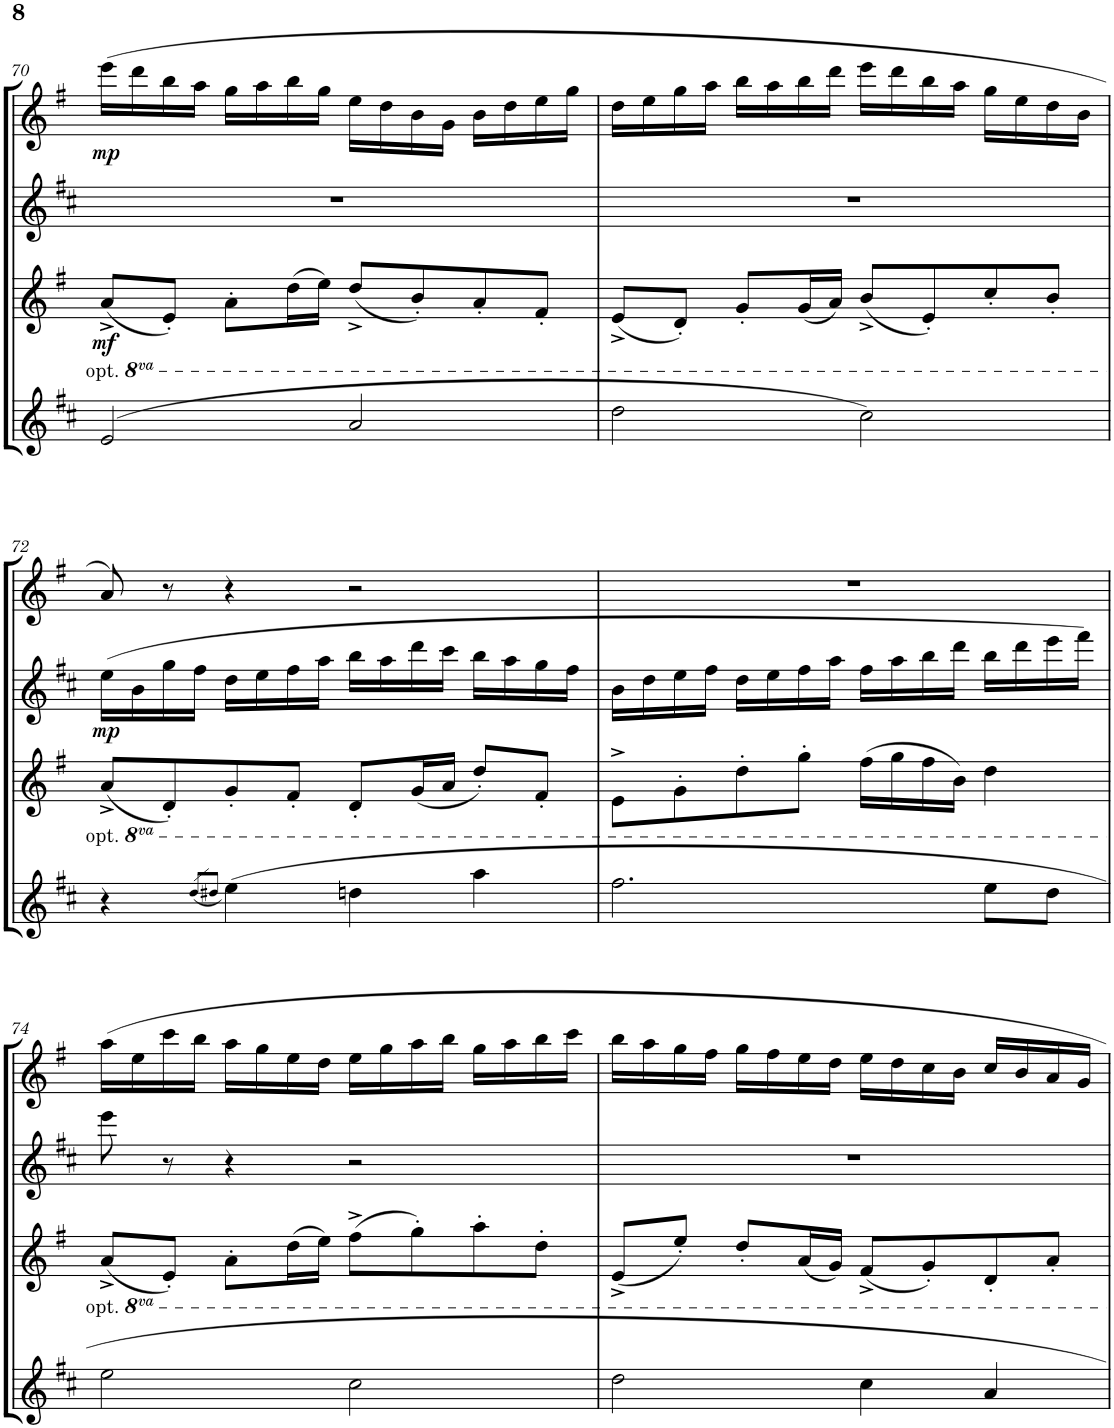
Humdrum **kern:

**kern	**kern	**dynam	**kern	**dynam	**kern	**dynam
*part4	*part3	*part3	*part2	*part2	*part1	*part1
*staff4	*staff3	*staff3	*staff2	*staff2	*staff1	*staff1
*I"Baritone Saxophone	*I"Tenor Saxophone	*	*I"Alto Saxophone	*	*I"Soprano Saxophone	*
*I'Bar Sax	*I'T Sax	*	*I'A Sax	*	*I'S Sax	*
!!LO:PB:g=z
*clefG2	*clefG2	*	*clefG2	*	*clefG2	*
*Trd12c21	*Trd8c14	*	*Trd5c9	*	*Trd1c2	*
*k[f#c#]	*k[f#]	*	*k[f#c#]	*	*k[f#]	*
*M4/4	*M4/4	*	*M4/4	*	*M4/4	*
=70	=70	=70	=70	=70	=70	=70
!	!	!LO:DY:b	!	!	!	!LO:DY:b
(2e/	(8a^/L	mf	1r	.	(16eee\LL	mp
.	.	.	.	.	16ddd\	.
.	8e'/J)	.	.	.	16bb\	.
.	.	.	.	.	16aa\JJ	.
.	8a'\L	.	.	.	16gg\LL	.
.	.	.	.	.	16aa\	.
.	(16dd\L	.	.	.	16bb\	.
.	16ee\JJ)	.	.	.	16gg\JJ	.
2a/	(8dd^/L	.	.	.	16ee\LL	.
.	.	.	.	.	16dd\	.
.	8b'/)	.	.	.	16b\	.
.	.	.	.	.	16g\JJ	.
.	8a'/	.	.	.	16b\LL	.
.	.	.	.	.	16dd\	.
.	8f#'/J	.	.	.	16ee\	.
.	.	.	.	.	16gg\JJ	.
=71	=71	=71	=71	=71	=71	=71
2dd\	(8e^/L	.	1r	.	16dd\LL	.
.	.	.	.	.	16ee\	.
.	8d'/J)	.	.	.	16gg\	.
.	.	.	.	.	16aa\JJ	.
.	8g'/L	.	.	.	16bb\LL	.
.	.	.	.	.	16aa\	.
.	(16g/L	.	.	.	16bb\	.
.	16a/JJ)	.	.	.	16ddd\JJ	.
2cc#\)	(8b^/L	.	.	.	16eee\LL	.
.	.	.	.	.	16ddd\	.
.	8e'/)	.	.	.	16bb\	.
.	.	.	.	.	16aa\JJ	.
.	8cc'/	.	.	.	16gg\LL	.
.	.	.	.	.	16ee\	.
.	8b'/J	.	.	.	16dd\	.
.	.	.	.	.	16b\JJ	.
!!LO:LB:g=z
=72	=72	=72	=72	=72	=72	=72
!	!	!	!	!LO:DY:b	!	!
4r	(8a^/L	.	(16ee\LL	mp	8a/)	.
.	.	.	16b\	.	.	.
.	8d'/)	.	16gg\	.	8r	.
.	.	.	16ff#\JJ	.	.	.
(8qdd/L	.	.	.	.	.	.
8qdd#X/J	.	.	.	.	.	.
4ee\)	8g'/	.	16dd\LL	.	4r	.
.	.	.	16ee\	.	.	.
.	8f#'/J	.	16ff#\	.	.	.
.	.	.	16aa\JJ	.	.	.
4ddn\	8d'/L	.	16bb\LL	.	2r	.
.	.	.	16aa\	.	.	.
.	(16g/L	.	16ddd\	.	.	.
.	16a/JJ	.	16ccc#\JJ	.	.	.
4aa\	8dd'/L)	.	16bb\LL	.	.	.
.	.	.	16aa\	.	.	.
.	8f#'/J	.	16gg\	.	.	.
.	.	.	16ff#\JJ	.	.	.
=73	=73	=73	=73	=73	=73	=73
2.ff#\	8e^\L	.	16b\LL	.	1r	.
.	.	.	16dd\	.	.	.
.	8g'\	.	16ee\	.	.	.
.	.	.	16ff#\JJ	.	.	.
.	8dd'\	.	16dd\LL	.	.	.
.	.	.	16ee\	.	.	.
.	8gg'\J	.	16ff#\	.	.	.
.	.	.	16aa\JJ	.	.	.
.	(16ff#\LL	.	16ff#\LL	.	.	.
.	16gg\	.	16aa\	.	.	.
.	16ff#\	.	16bb\	.	.	.
.	16b\JJ)	.	16ddd\JJ	.	.	.
8ee\L	4dd\	.	16bb\LL	.	.	.
.	.	.	16ddd\	.	.	.
8dd\J	.	.	16eee\	.	.	.
.	.	.	16fff#\JJ)	.	.	.
!!LO:LB:g=z
=74	=74	=74	=74	=74	=74	=74
2ee\	(8a^/L	.	8eee\	.	16aa\LL	.
.	.	.	.	.	16ee\	.
.	8e'/J)	.	8r	.	16ccc\	.
.	.	.	.	.	16bb\JJ	.
.	8a'\L	.	4r	.	16aa\LL	.
.	.	.	.	.	16gg\	.
.	(16dd\L	.	.	.	16ee\	.
.	16ee\JJ)	.	.	.	16dd\JJ	.
2cc#\	(8ff#^\L	.	2r	.	16ee\LL	.
.	.	.	.	.	16gg\	.
.	8gg'\)	.	.	.	16aa\	.
.	.	.	.	.	16bb\JJ	.
.	8aa'\	.	.	.	16gg\LL	.
.	.	.	.	.	16aa\	.
.	8dd'\J	.	.	.	16bb\	.
.	.	.	.	.	16ccc\JJ	.
=75	=75	=75	=75	=75	=75	=75
2dd\	(8e^/L	.	1r	.	16bb\LL	.
.	.	.	.	.	16aa\	.
.	8ee'/J)	.	.	.	16gg\	.
.	.	.	.	.	16ff#\JJ	.
.	8dd'/L	.	.	.	16gg\LL	.
.	.	.	.	.	16ff#\	.
.	(16a/L	.	.	.	16ee\	.
.	16g/JJ)	.	.	.	16dd\JJ	.
4cc#\	(8f#^/L	.	.	.	16ee\LL	.
.	.	.	.	.	16dd\	.
.	8g'/)	.	.	.	16cc\	.
.	.	.	.	.	16b\JJ	.
4a/	8d'/	.	.	.	16cc/LL	.
.	.	.	.	.	16b/	.
.	8a'/J	.	.	.	16a/	.
.	.	.	.	.	16g/JJ	.
=	=	=	=	=	=	=
*-	*-	*-	*-	*-	*-	*-
